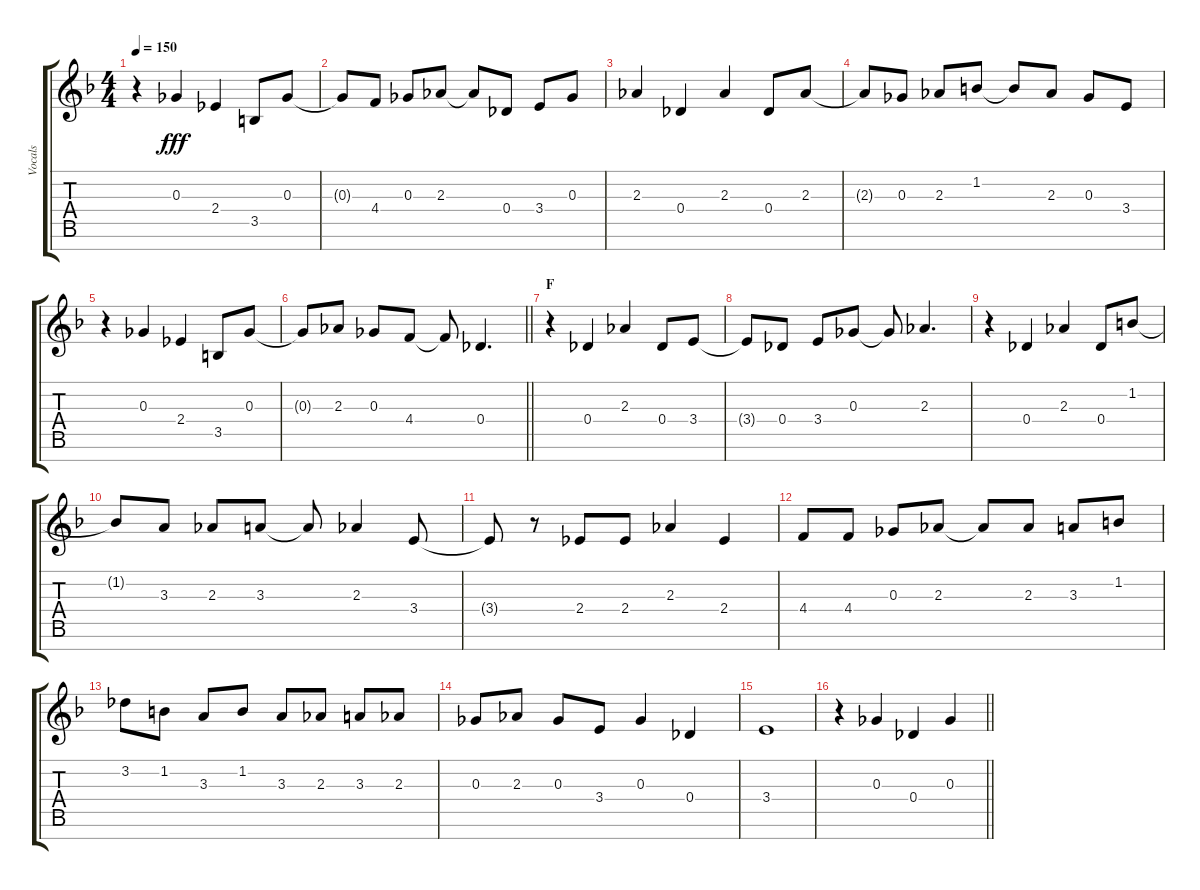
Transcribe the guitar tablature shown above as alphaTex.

\track ("Vocals" "Vocals") {instrument voiceoohs}
\staff {score tabs}
\tuning (Eb5 Bb4 Gb4 Db4 Ab3 Eb3 Bb2) {hide}
\ts (4 4)
\tempo 150
\clef g2
\ks f
r.4{dy fff} 0.3.4 2.4.4 3.5.8 0.3.8 |
0.3{t}.8 4.4.8 0.3.8 2.3.8 2.3{t}.8 0.4.8 3.4.8 0.3.8 |
2.3.4 0.4.4 2.3.4 0.4.8 2.3.8 |
2.3{t}.8 0.3.8 2.3.8 1.2.8 1.2{t}.8 2.3.8 0.3.8 3.4.8 |
r.4 0.3.4 2.4.4 3.5.8 0.3.8 |
\barLineRight lightlight
0.3{t}.8 2.3.8 0.3.8 4.4.8 4.4{t}.8 0.4.4{d} |
\section ("" "F")
r.4 0.4.4 2.3.4 0.4.8 3.4.8 |
3.4{t}.8 0.4.8 3.4.8 0.3.8 0.3{t}.8 2.3.4{d} |
r.4 0.4.4 2.3.4 0.4.8 1.2.8 |
1.2{t}.8 3.3.8 2.3.8 3.3.8 3.3{t}.8 2.3.4 3.4.8 |
3.4{t}.8 r.8 2.4.8 2.4.8 2.3.4 2.4.4 |
4.4.8 4.4.8 0.3.8 2.3.8 2.3{t}.8 2.3.8 3.3.8 1.2.8 |
3.2.8 1.2.8 3.3.8 1.2.8 3.3.8 2.3.8 3.3.8 2.3.8 |
0.3.8 2.3.8 0.3.8 3.4.8 0.3.4 0.4.4 |
3.4.1 |
\barLineRight lightlight
r.4 0.3.4 0.4.4 0.3.4
